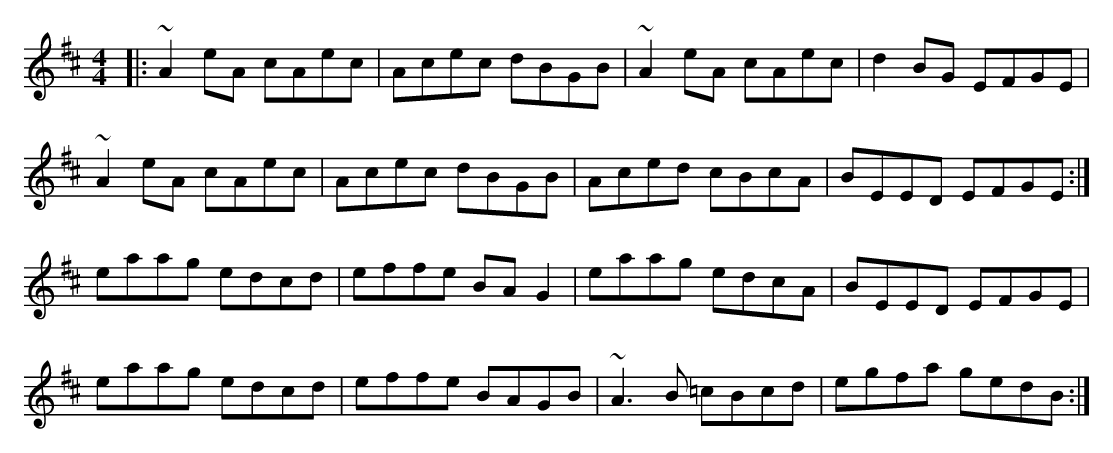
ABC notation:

X:1
M:4/4
K:Amix
|:~A2 eA cAec|Acec dBGB|~A2 eA cAec|d2 BG EFGE|
~A2 eA cAec|Acec dBGB|Aced cBcA|BEED EFGE:|
eaag edcd|effe BA G2|eaag edcA|BEED EFGE|
eaag edcd|effe BAGB|~A3 B =cBcd|egfa gedB:|
